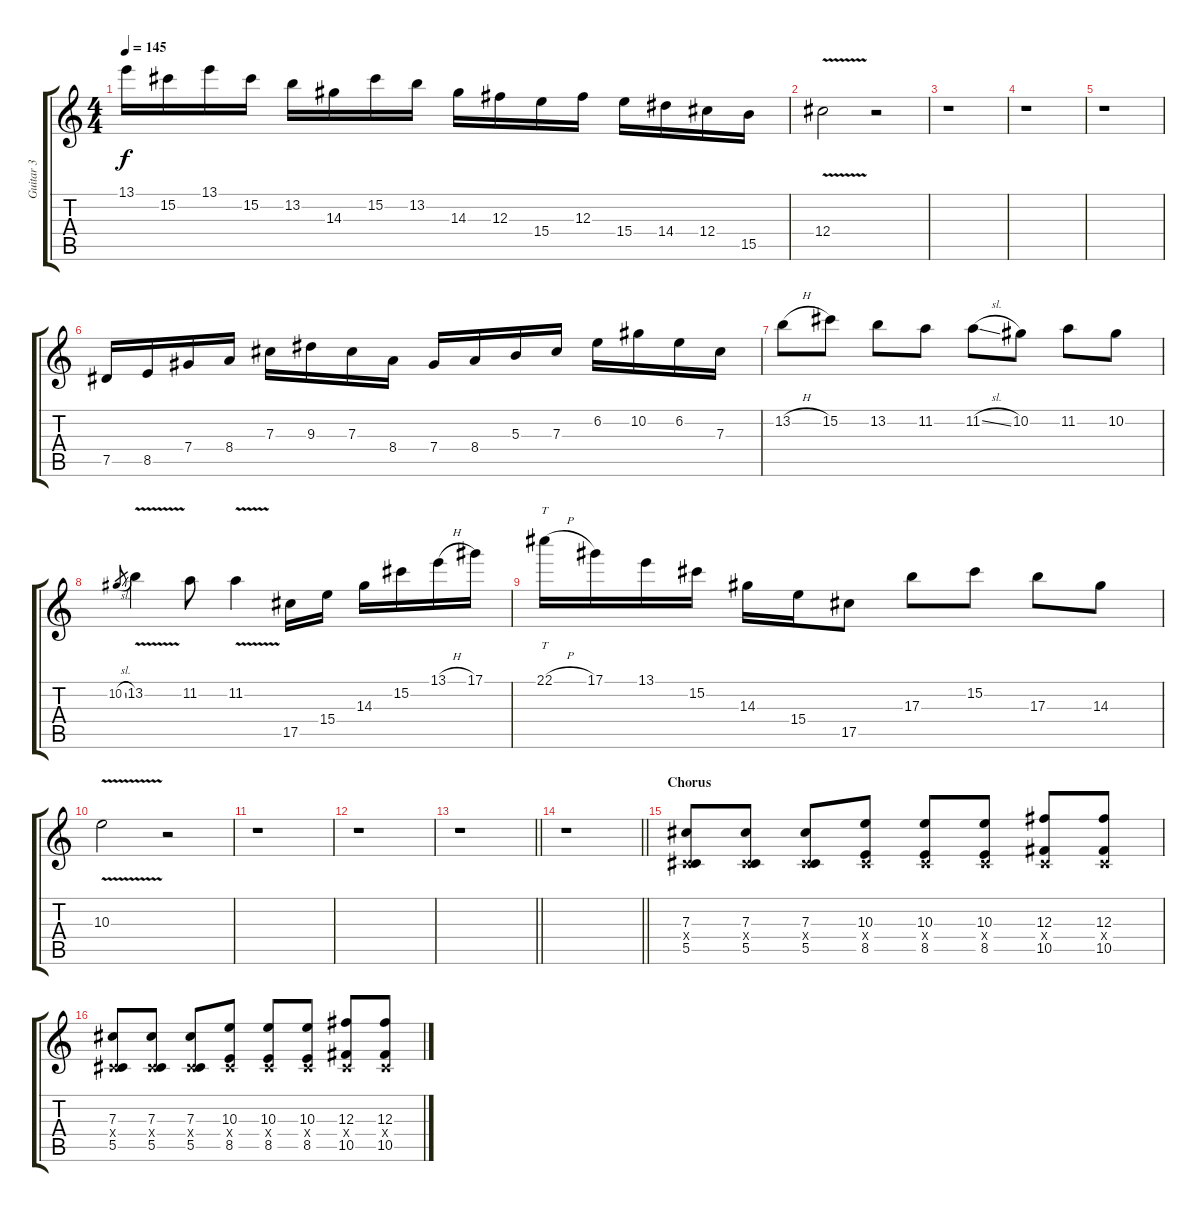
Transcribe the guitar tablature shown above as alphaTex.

\track ("Guitar 3" "Guitar 3") {instrument distortionguitar}
\staff {score tabs}
\tuning (Eb4 Bb3 Gb3 Db3 Ab2 Db2) {hide}
\ts (4 4)
\tempo 145
\clef g2
\ks c
13.1.16{dy f} 15.2.16 13.1.16 15.2.16 13.2.16 14.3.16 15.2.16 13.2.16 14.3.16 12.3.16 15.4.16 12.3.16 15.4.16 14.4.16 12.4.16 15.5.16 |
12.4{v}.2 r.2 |
r.1 |
r.1 |
r.1 |
7.5.16 8.5.16 7.4.16 8.4.16 7.3.16 9.3.16 7.3.16 8.4.16 7.4.16 8.4.16 5.3.16 7.3.16 6.2.16 10.2.16 6.2.16 7.3.16 |
13.2{h}.8 15.2.8 13.2.8 11.2.8 11.2{sl}.8 10.2.8 11.2.8 10.2.8 |
10.2{sl}.8{gr} 13.2{v}.4 11.2.8 11.2{v}.4 17.5.16 15.4.16 14.3.16 15.2.16 13.1{h}.16 17.1.16 |
22.1{h}.16{tt} 17.1.16 13.1.16 15.2.16 14.3.16 15.4.16 17.5.8 17.3.8 15.2.8 17.3.8 14.3.8 |
10.3{v}.2 r.2 |
r.1 |
r.1 |
\barLineRight lightlight
r.1 |
\barLineRight lightlight
r.1 |
\section ("" "Chorus")
(7.3 0.4{x} 5.5).8{volume 14 balance 8} (7.3 0.4{x} 5.5).8 (7.3 0.4{x} 5.5).8 (10.3 0.4{x} 8.5).8 (10.3 0.4{x} 8.5).8 (10.3 0.4{x} 8.5).8 (12.3 0.4{x} 10.5).8 (12.3 0.4{x} 10.5).8 |
(7.3 0.4{x} 5.5).8 (7.3 0.4{x} 5.5).8 (7.3 0.4{x} 5.5).8 (10.3 0.4{x} 8.5).8 (10.3 0.4{x} 8.5).8 (10.3 0.4{x} 8.5).8 (12.3 0.4{x} 10.5).8 (12.3 0.4{x} 10.5).8
